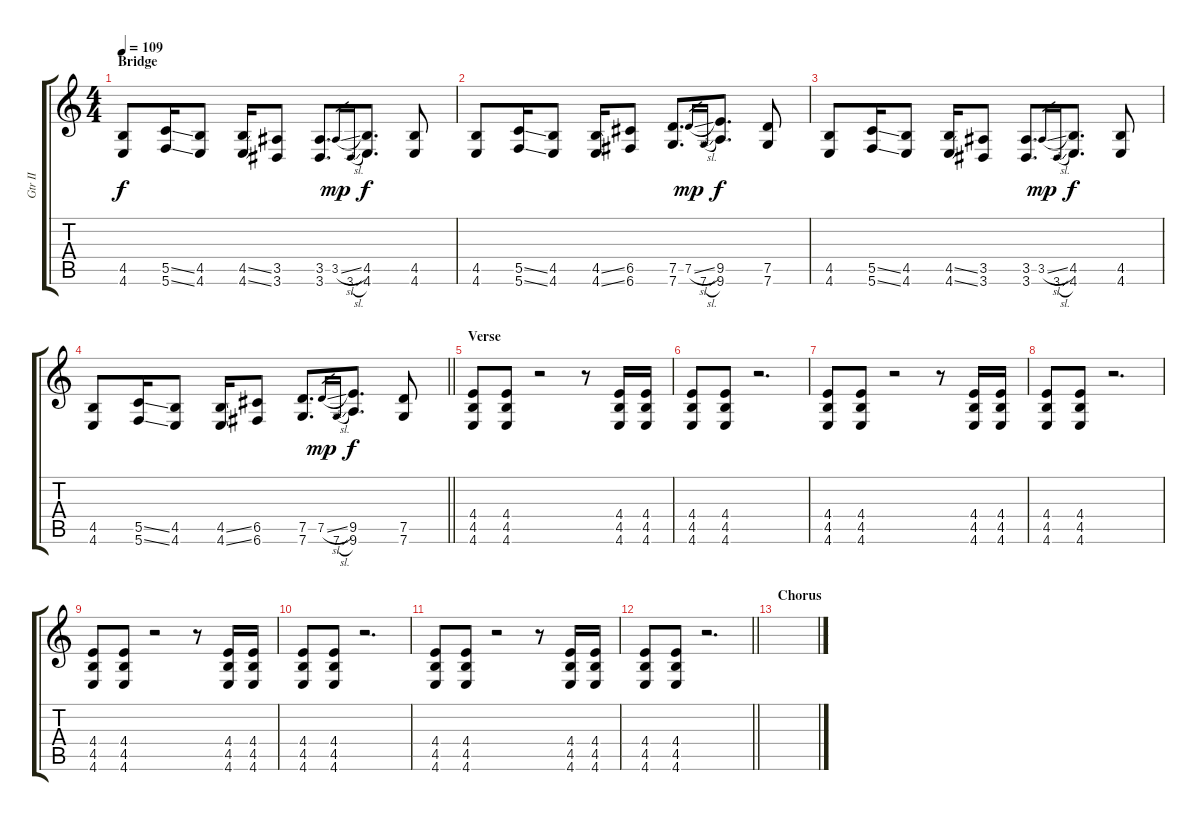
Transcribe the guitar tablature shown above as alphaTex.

\track ("Gtr II" "Gtr II") {instrument overdrivenguitar}
\staff {score tabs}
\tuning (D4 A3 F3 C3 G2 C2) {hide}
\ts (4 4)
\section ("" "Bridge")
\tempo 109
\clef g2
\ks c
(4.5 4.6).8{dy f} (5.5{ss} 5.6{ss}).16 (4.5 4.6).8 (4.5{ss} 4.6{ss}).16 (3.5 3.6).8 (3.5 3.6).8{d} 3.5{sl}.16{gr dy mp} 3.6{sl}.16{gr} (4.5 4.6).8{d dy f} (4.5 4.6).8 |
(4.5 4.6).8 (5.5{ss} 5.6{ss}).16 (4.5 4.6).8 (4.5{ss} 4.6{ss}).16 (6.5 6.6).8 (7.5 7.6).8{d} 7.5{sl}.16{gr dy mp} 7.6{sl}.16{gr} (9.5 9.6).8{d dy f} (7.5 7.6).8 |
(4.5 4.6).8 (5.5{ss} 5.6{ss}).16 (4.5 4.6).8 (4.5{ss} 4.6{ss}).16 (3.5 3.6).8 (3.5 3.6).8{d} 3.5{sl}.16{gr dy mp} 3.6{sl}.16{gr} (4.5 4.6).8{d dy f} (4.5 4.6).8 |
\barLineRight lightlight
(4.5 4.6).8 (5.5{ss} 5.6{ss}).16 (4.5 4.6).8 (4.5{ss} 4.6{ss}).16 (6.5 6.6).8 (7.5 7.6).8{d} 7.5{sl}.16{gr dy mp} 7.6{sl}.16{gr} (9.5 9.6).8{d dy f} (7.5 7.6).8 |
\section ("" "Verse")
(4.4 4.5 4.6).8 (4.4 4.5 4.6).8 r.2 r.8 (4.4 4.5 4.6).16 (4.4 4.5 4.6).16 |
(4.4 4.5 4.6).8 (4.4 4.5 4.6).8 r.2{d} |
(4.4 4.5 4.6).8 (4.4 4.5 4.6).8 r.2 r.8 (4.4 4.5 4.6).16 (4.4 4.5 4.6).16 |
(4.4 4.5 4.6).8 (4.4 4.5 4.6).8 r.2{d} |
(4.4 4.5 4.6).8 (4.4 4.5 4.6).8 r.2 r.8 (4.4 4.5 4.6).16 (4.4 4.5 4.6).16 |
(4.4 4.5 4.6).8 (4.4 4.5 4.6).8 r.2{d} |
(4.4 4.5 4.6).8 (4.4 4.5 4.6).8 r.2 r.8 (4.4 4.5 4.6).16 (4.4 4.5 4.6).16 |
\barLineRight lightlight
(4.4 4.5 4.6).8 (4.4 4.5 4.6).8 r.2{d} |
\section ("" "Chorus")
